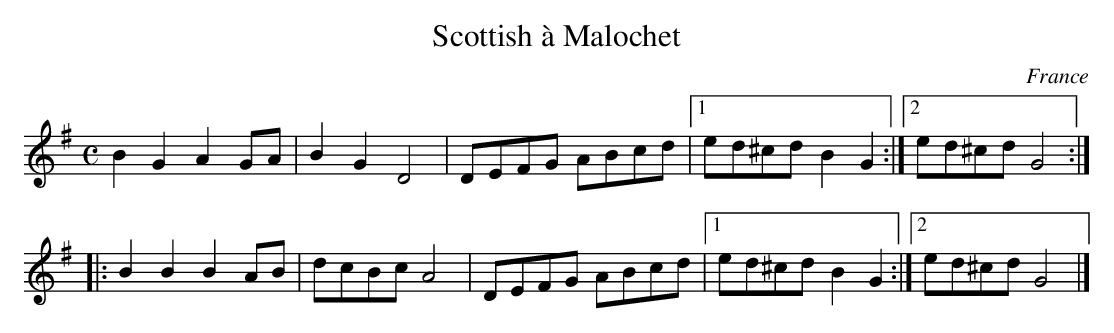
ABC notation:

X:1
T:Scottish à Malochet
M:C
O:France
K:G
B2G2A2GA|B2G2D4|DEFG ABcd|1ed^cdB2G2:|2ed^cdG4::
B2B2B2AB|dcBcA4|DEFG ABcd|1ed^cdB2G2:|2ed^cdG4|]
